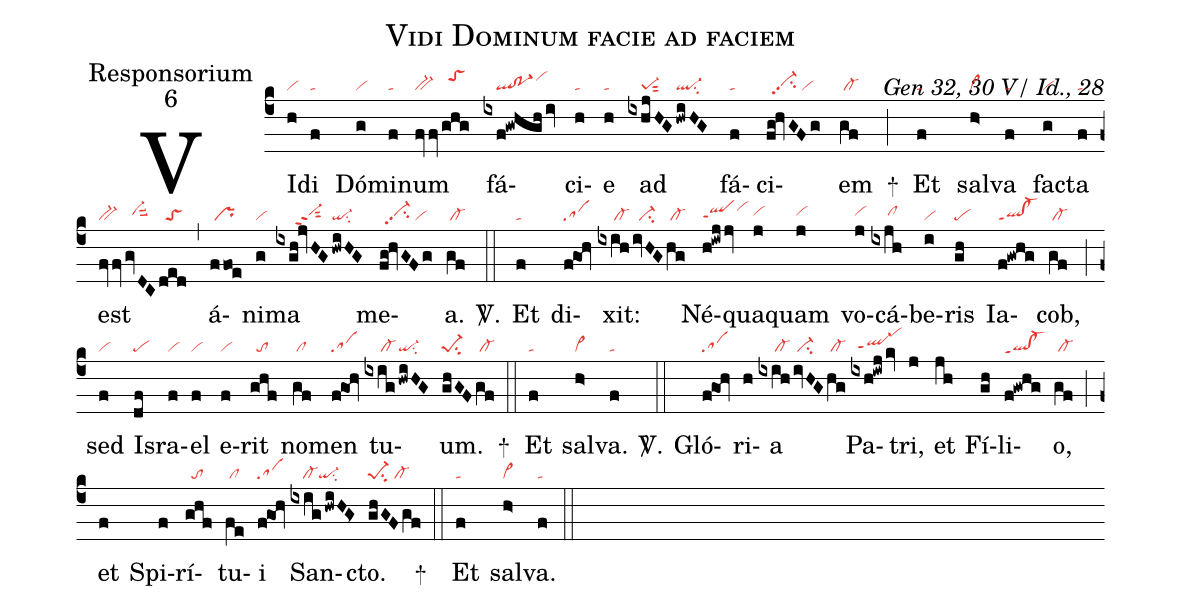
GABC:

name:Vidi Dominum facie ad faciem;
office-part:Responsorium;
mode:6;
commentary:Gen 32, 30 V/ Id., 28;
nabc-lines:1;
%%
(c4)
VI(h|vi)di(f|ta) Dó(g|vi)mi(f|ta)num(fvfv|bv-|ghg|//toShj) fá(ixf!gwhgh/iv|////ql!po-1vihj)ci(h|ta)e(h|ta) ad(ixhjHG|////pe-1sut2|/hwiHG|ql-su2) fá(f|ta)ci(fg!hvGFg|//vi-hhpp2su2/vi)em(gf|/cl-) +(;)
Et(f|ta) sal(h>|vi>)va(f|ta) fac(g|vi)ta(f|ta) est(fvfv|bv-|gvDC|//vi-hhsuu2|ded|//toS) (,)
á(ffoe|/pr)ni(g|vi)ma(ixgh!jvHG|//////vi-hhppt2sut2|/hwiHG|qi-su2) me(fg!hvGFg|//vi-hhpp2su2/vi)a.(gf|/cl-) <sp>V/</sp>.(::)
Et(f|ta) di(fgOh|sa)xit:(ixih|/////cl-|/ivHG|//ci-|hg|/cl-) Né(h!iwj/jv|qlhgppt1vihj)qua(j|vihh)quam(j|vihh) vo(j|vihh)cá(ixjh|/////clhh)be(i|vi)ris(gh|pe) Ia(f!gwhg|ql!cl-ppt1)cob,(gf|/cl-) (;)
sed(f|vi) Is(df|pe)ra(f|vi)el(f|vi) e(f|vi)rit(ghf|//to) no(gf|/cl)men(fgOh|sa) tu(ixig|/////cl-|!hwiHG|qi-su2)um.(ghGF|pe-1su2|gf|/cl-) +(::)
Et(f|ta) sal(h>|vi>)va.(f|ta) <sp>V/</sp>.(::)
Gló(fgOh|sa)ri(h)a(ixih|/////cl-|ivHG|/ci-|hg|/cl-) Pa(ixh!iwj/kv|//ql-hgppt1`vihl)tri,(j) et(jh) Fí(gh)li(f!gwhg|qlhe!cl-heppt1)o,(gf|/cl-) (;)
et(f) Spi(f)rí(ghf|//to)tu(fe|/cl)i(fgOh|sa) San(ixighwiHG>|////cl-qi-su2)cto.(ghGFgf|pe-1su2/cl-) +(::)
Et(f|ta) sal(h>|vi>)va.(f|ta) (::)
